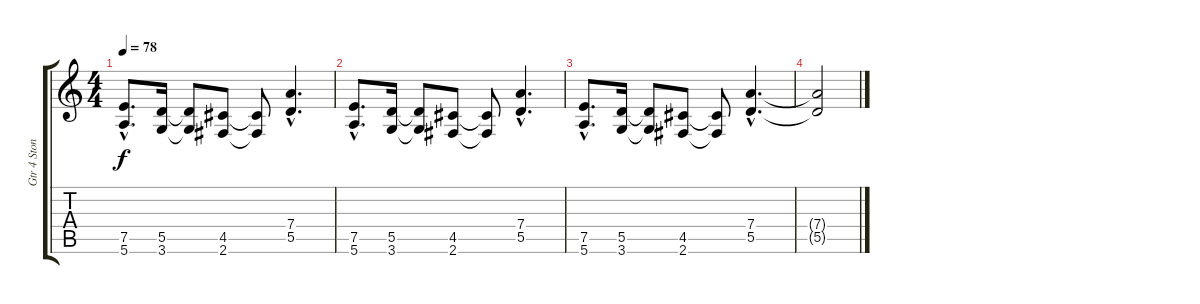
\track ("Gtr 4 Stone Gossard w/dist," "Gtr 4 Ston") {instrument overdrivenguitar}
\staff {score tabs}
\tuning (E4 B3 G3 D3 A2 E2) {hide}
\ts (4 4)
\tempo 78
\clef g2
\ks c
(7.5{hac} 5.6{hac}).8{d dy f} (5.5 3.6).16 (5.5{t} 3.6{t}).8 (4.5 2.6).8 (4.5{t} 2.6{t}).8 (7.4{hac} 5.5{hac}).4{d} |
(7.5{hac} 5.6{hac}).8{d} (5.5 3.6).16 (5.5{t} 3.6{t}).8 (4.5 2.6).8 (4.5{t} 2.6{t}).8 (7.4{hac} 5.5{hac}).4{d} |
(7.5{hac} 5.6{hac}).8{d} (5.5 3.6).16 (5.5{t} 3.6{t}).8 (4.5 2.6).8 (4.5{t} 2.6{t}).8 (7.4{hac} 5.5{hac}).4{d} |
(7.4{t} 5.5{t}).2
